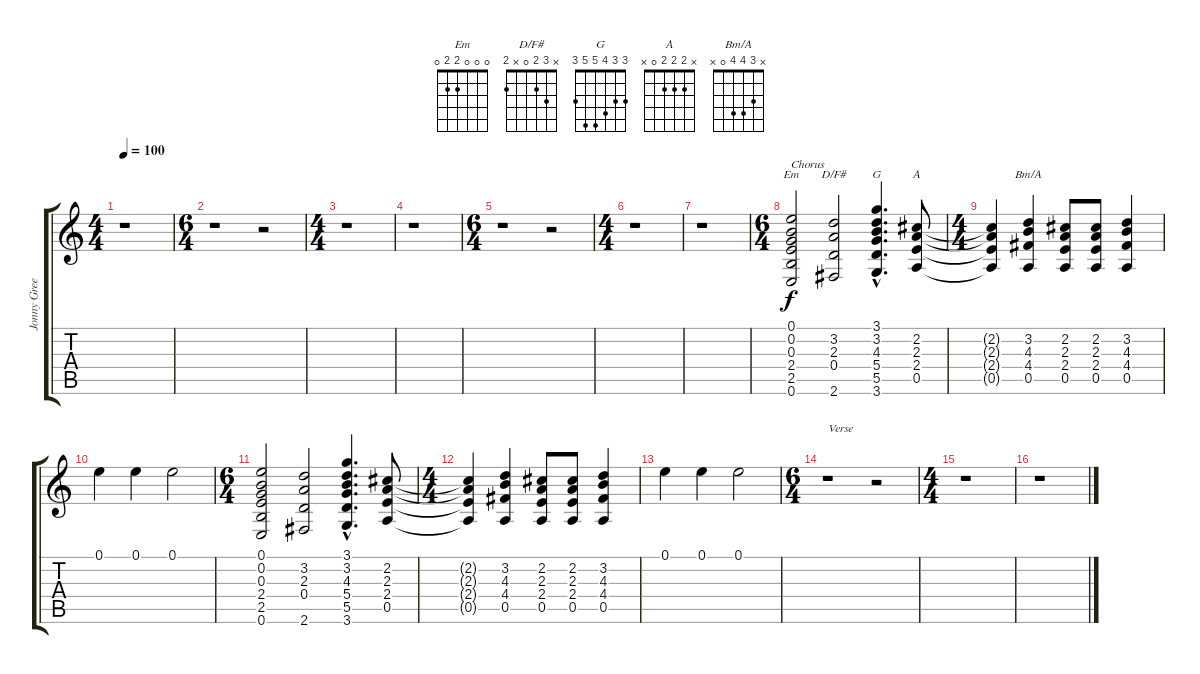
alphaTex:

\track ("Jonny Greenwood (Dist)" "Jonny Gree") {instrument distortionguitar}
\staff {score tabs}
\tuning (E4 B3 G3 D3 A2 E2) {hide}
\chord ("Em" 0 0 0 2 2 0)
\chord ("D/F#" x 3 2 0 x 2)
\chord ("G" 3 3 4 5 5 3)
\chord ("A" x 2 2 2 0 x)
\chord ("Bm/A" x 3 4 4 0 x)
\ts (4 4)
\tempo 100
\clef g2
\ks c
r.1{dy f} |
\ts (6 4)
r.1 r.2 |
\ts (4 4)
r.1 |
r.1 |
\ts (6 4)
r.1 r.2 |
\ts (4 4)
r.1 |
r.1 |
\ts (6 4)
(0.1 0.2 0.3 2.4 2.5 0.6).2{ch "Em" txt "Chorus"} (3.2 2.3 0.4 2.6).2{ch "D/F#"} (3.1{hac} 3.2{hac} 4.3{hac} 5.4{hac} 5.5{hac} 3.6{hac}).4{d ch "G"} (2.2 2.3 2.4 0.5).8{ch "A"} |
\ts (4 4)
(2.2{t} 2.3{t} 2.4{t} 0.5{t}).4 (3.2 4.3 4.4 0.5).4{ch "Bm/A"} (2.2 2.3 2.4 0.5).8 (2.2 2.3 2.4 0.5).8 (3.2 4.3 4.4 0.5).4 |
0.1.4 0.1.4 0.1.2 |
\ts (6 4)
(0.1 0.2 0.3 2.4 2.5 0.6).2 (3.2 2.3 0.4 2.6).2 (3.1{hac} 3.2{hac} 4.3{hac} 5.4{hac} 5.5{hac} 3.6{hac}).4{d} (2.2 2.3 2.4 0.5).8 |
\ts (4 4)
(2.2{t} 2.3{t} 2.4{t} 0.5{t}).4 (3.2 4.3 4.4 0.5).4 (2.2 2.3 2.4 0.5).8 (2.2 2.3 2.4 0.5).8 (3.2 4.3 4.4 0.5).4 |
0.1.4 0.1.4 0.1.2 |
\ts (6 4)
r.1{txt "Verse"} r.2 |
\ts (4 4)
r.1 |
r.1
